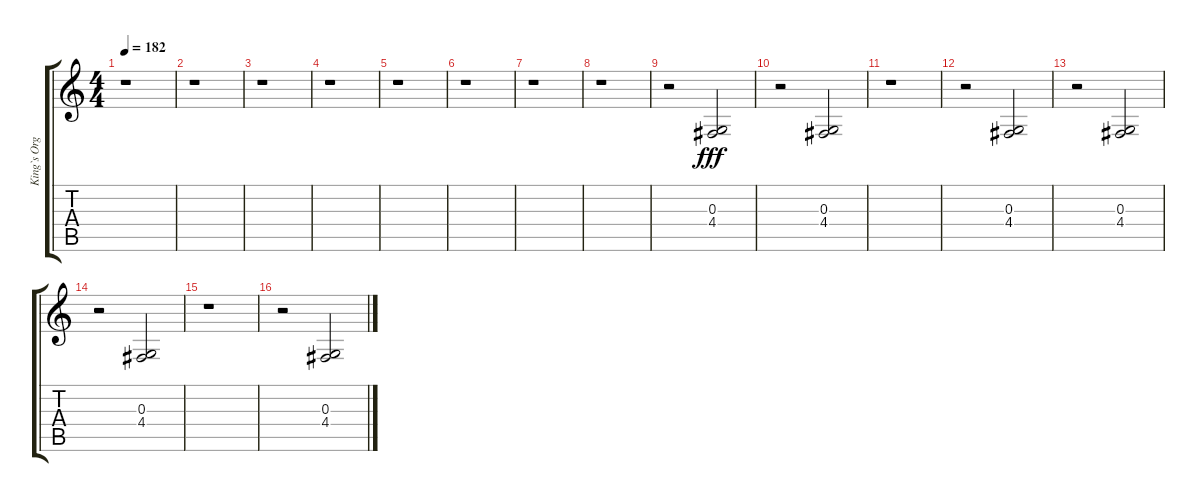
\track ("King`s Organ" "King`s Org") {instrument harpsichord}
\staff {score tabs}
\tuning (E4 B3 G3 D3 A2 E2) {hide}
\ts (4 4)
\tempo 182
\clef g2
\ks c
r.1{dy f} |
r.1 |
r.1 |
r.1 |
r.1 |
r.1 |
r.1 |
r.1 |
r.2 (0.3 4.4).2{dy fff} |
r.2 (0.3 4.4).2 |
r.1 |
r.2 (0.3 4.4).2 |
r.2 (0.3 4.4).2 |
r.2 (0.3 4.4).2 |
r.1 |
r.2 (0.3 4.4).2
